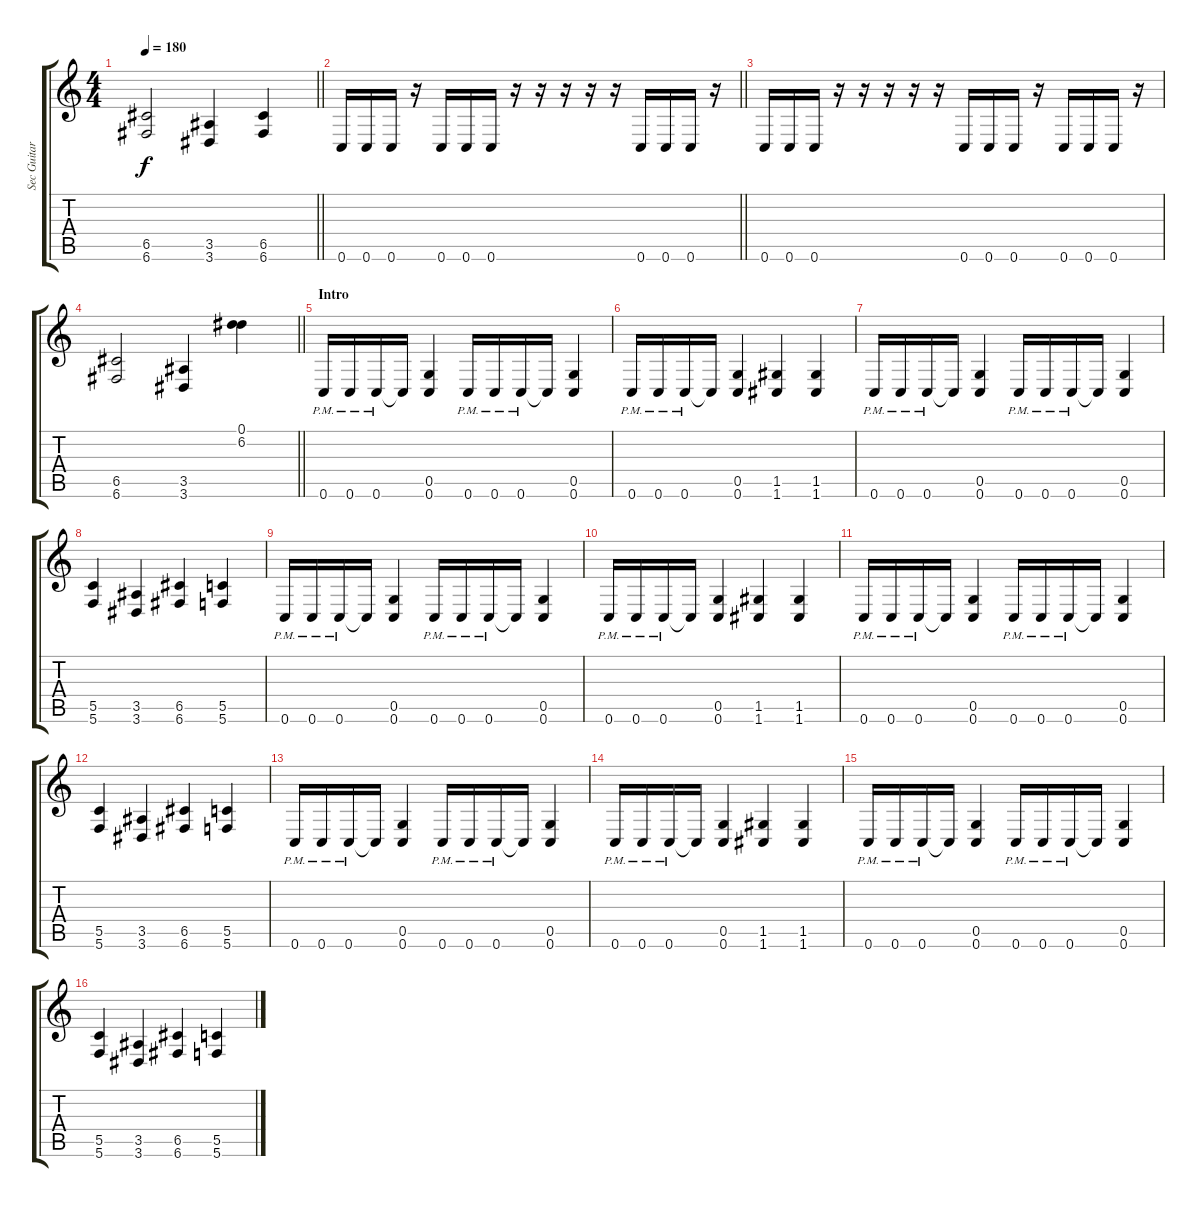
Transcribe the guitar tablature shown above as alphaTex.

\track ("Sec Guitar" "Sec Guitar") {instrument distortionguitar}
\staff {score tabs}
\tuning (D4 A3 F3 C3 G2 C2) {hide}
\ts (4 4)
\tempo 180
\clef g2
\barLineRight lightlight
\ks c
(6.5 6.6).2{dy f} (3.5 3.6).4 (6.5 6.6).4 |
\barLineRight lightlight
0.6.16 0.6.16 0.6.16 r.16 0.6.16 0.6.16 0.6.16 r.16 r.16 r.16 r.16 r.16 0.6.16 0.6.16 0.6.16 r.16 |
0.6.16 0.6.16 0.6.16 r.16 r.16 r.16 r.16 r.16 0.6.16 0.6.16 0.6.16 r.16 0.6.16 0.6.16 0.6.16 r.16 |
\barLineRight lightlight
(6.5 6.6).2 (3.5 3.6).4 (0.1 6.2).4 |
\section ("" "Intro ")
0.6{pm}.16 0.6{pm}.16 0.6{pm}.16 0.6{t}.16 (0.5 0.6).4 0.6{pm}.16 0.6{pm}.16 0.6{pm}.16 0.6{t}.16 (0.5 0.6).4 |
0.6{pm}.16 0.6{pm}.16 0.6{pm}.16 0.6{t}.16 (0.5 0.6).4 (1.5 1.6).4 (1.5 1.6).4 |
0.6{pm}.16 0.6{pm}.16 0.6{pm}.16 0.6{t}.16 (0.5 0.6).4 0.6{pm}.16 0.6{pm}.16 0.6{pm}.16 0.6{t}.16 (0.5 0.6).4 |
(5.5 5.6).4 (3.5 3.6).4 (6.5 6.6).4 (5.5 5.6).4 |
0.6{pm}.16 0.6{pm}.16 0.6{pm}.16 0.6{t}.16 (0.5 0.6).4 0.6{pm}.16 0.6{pm}.16 0.6{pm}.16 0.6{t}.16 (0.5 0.6).4 |
0.6{pm}.16 0.6{pm}.16 0.6{pm}.16 0.6{t}.16 (0.5 0.6).4 (1.5 1.6).4 (1.5 1.6).4 |
0.6{pm}.16 0.6{pm}.16 0.6{pm}.16 0.6{t}.16 (0.5 0.6).4 0.6{pm}.16 0.6{pm}.16 0.6{pm}.16 0.6{t}.16 (0.5 0.6).4 |
(5.5 5.6).4 (3.5 3.6).4 (6.5 6.6).4 (5.5 5.6).4 |
0.6{pm}.16 0.6{pm}.16 0.6{pm}.16 0.6{t}.16 (0.5 0.6).4 0.6{pm}.16 0.6{pm}.16 0.6{pm}.16 0.6{t}.16 (0.5 0.6).4 |
0.6{pm}.16 0.6{pm}.16 0.6{pm}.16 0.6{t}.16 (0.5 0.6).4 (1.5 1.6).4 (1.5 1.6).4 |
0.6{pm}.16 0.6{pm}.16 0.6{pm}.16 0.6{t}.16 (0.5 0.6).4 0.6{pm}.16 0.6{pm}.16 0.6{pm}.16 0.6{t}.16 (0.5 0.6).4 |
(5.5 5.6).4 (3.5 3.6).4 (6.5 6.6).4 (5.5 5.6).4
